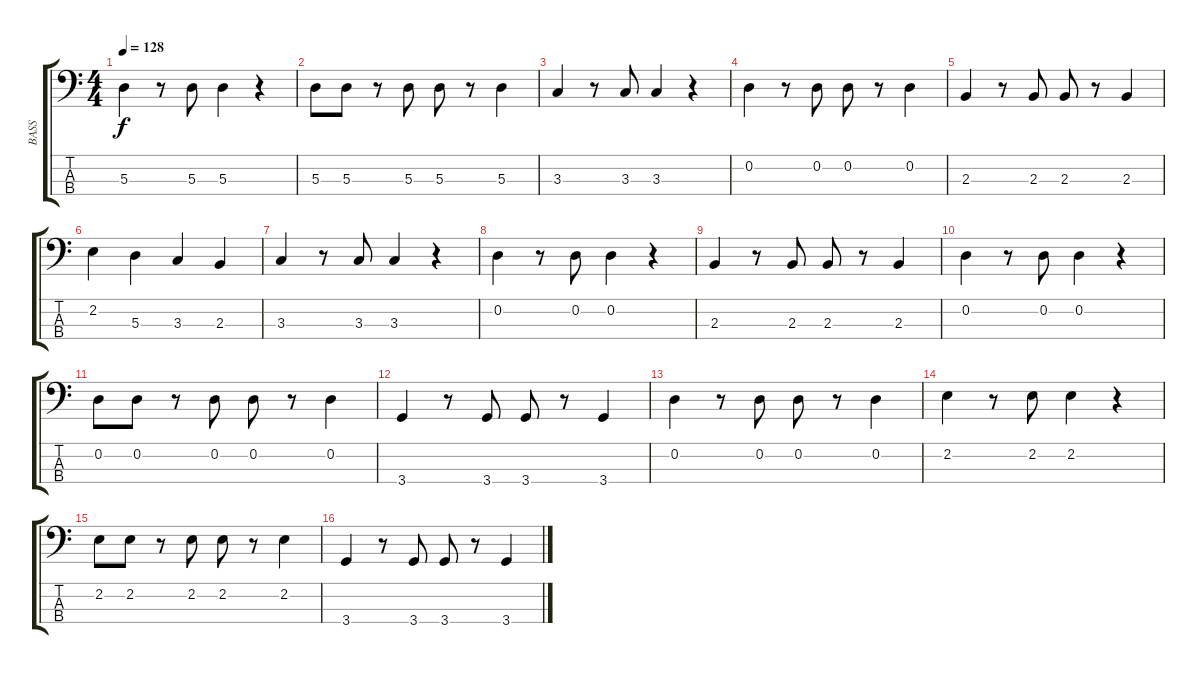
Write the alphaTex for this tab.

\track ("BASS" "BASS") {instrument electricbassfinger}
\staff {score tabs}
\tuning (G2 D2 A1 E1) {hide}
\ts (4 4)
\tempo 128
\clef f4
\ks c
5.3.4{dy f} r.8 5.3.8 5.3.4 r.4 |
5.3.8 5.3.8 r.8 5.3.8 5.3.8 r.8 5.3.4 |
3.3.4 r.8 3.3.8 3.3.4 r.4 |
0.2.4 r.8 0.2.8 0.2.8 r.8 0.2.4 |
2.3.4 r.8 2.3.8 2.3.8 r.8 2.3.4 |
2.2.4 5.3.4 3.3.4 2.3.4 |
3.3.4 r.8 3.3.8 3.3.4 r.4 |
0.2.4 r.8 0.2.8 0.2.4 r.4 |
2.3.4 r.8 2.3.8 2.3.8 r.8 2.3.4 |
0.2.4 r.8 0.2.8 0.2.4 r.4 |
0.2.8 0.2.8 r.8 0.2.8 0.2.8 r.8 0.2.4 |
3.4.4 r.8 3.4.8 3.4.8 r.8 3.4.4 |
0.2.4 r.8 0.2.8 0.2.8 r.8 0.2.4 |
2.2.4 r.8 2.2.8 2.2.4 r.4 |
2.2.8 2.2.8 r.8 2.2.8 2.2.8 r.8 2.2.4 |
3.4.4 r.8 3.4.8 3.4.8 r.8 3.4.4
